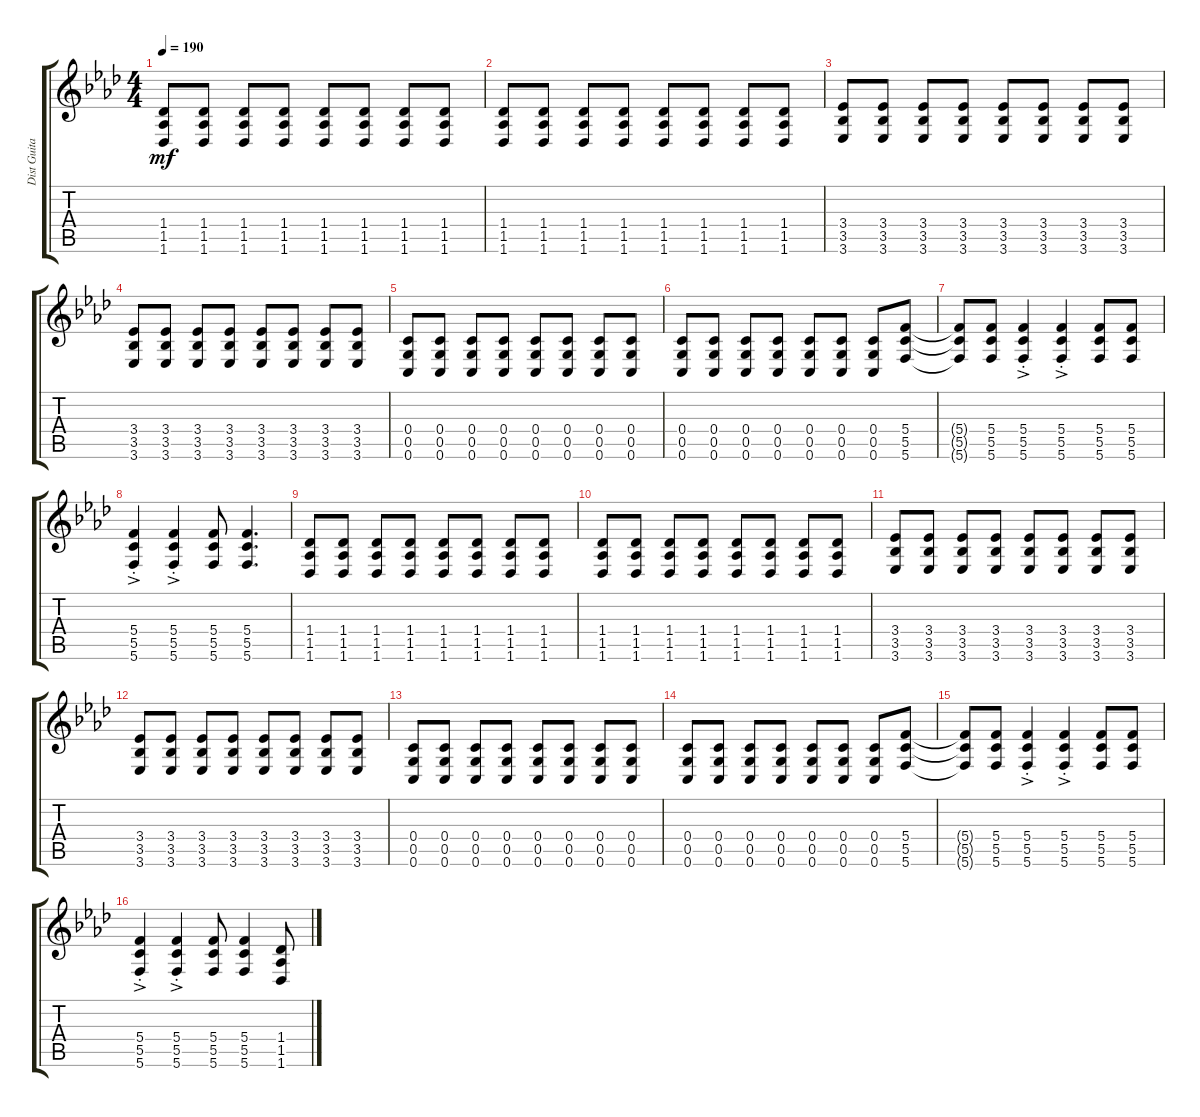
\track ("Dist Guitar 5" "Dist Guita") {instrument distortionguitar}
\staff {score tabs}
\tuning (D4 A3 F3 C3 G2 C2) {hide}
\ts (4 4)
\tempo 190
\clef g2
\ks ab
(1.4 1.5 1.6).8{dy mf} (1.4 1.5 1.6).8 (1.4 1.5 1.6).8 (1.4 1.5 1.6).8 (1.4 1.5 1.6).8 (1.4 1.5 1.6).8 (1.4 1.5 1.6).8 (1.4 1.5 1.6).8 |
(1.4 1.5 1.6).8 (1.4 1.5 1.6).8 (1.4 1.5 1.6).8 (1.4 1.5 1.6).8 (1.4 1.5 1.6).8 (1.4 1.5 1.6).8 (1.4 1.5 1.6).8 (1.4 1.5 1.6).8 |
(3.4 3.5 3.6).8 (3.4 3.5 3.6).8 (3.4 3.5 3.6).8 (3.4 3.5 3.6).8 (3.4 3.5 3.6).8 (3.4 3.5 3.6).8 (3.4 3.5 3.6).8 (3.4 3.5 3.6).8 |
(3.4 3.5 3.6).8 (3.4 3.5 3.6).8 (3.4 3.5 3.6).8 (3.4 3.5 3.6).8 (3.4 3.5 3.6).8 (3.4 3.5 3.6).8 (3.4 3.5 3.6).8 (3.4 3.5 3.6).8 |
(0.4 0.5 0.6).8 (0.4 0.5 0.6).8 (0.4 0.5 0.6).8 (0.4 0.5 0.6).8 (0.4 0.5 0.6).8 (0.4 0.5 0.6).8 (0.4 0.5 0.6).8 (0.4 0.5 0.6).8 |
(0.4 0.5 0.6).8 (0.4 0.5 0.6).8 (0.4 0.5 0.6).8 (0.4 0.5 0.6).8 (0.4 0.5 0.6).8 (0.4 0.5 0.6).8 (0.4 0.5 0.6).8 (5.4 5.5 5.6).8 |
(5.4{t} 5.5{t} 5.6{t}).8 (5.4 5.5 5.6).8 (5.4{ac st} 5.5{ac st} 5.6{ac st}).4 (5.4{ac st} 5.5{ac st} 5.6{ac st}).4 (5.4 5.5 5.6).8 (5.4 5.5 5.6).8 |
(5.4{ac st} 5.5{ac st} 5.6{ac st}).4 (5.4{ac st} 5.5{ac st} 5.6{ac st}).4 (5.4 5.5 5.6).8 (5.4 5.5 5.6).4{d} |
(1.4 1.5 1.6).8 (1.4 1.5 1.6).8 (1.4 1.5 1.6).8 (1.4 1.5 1.6).8 (1.4 1.5 1.6).8 (1.4 1.5 1.6).8 (1.4 1.5 1.6).8 (1.4 1.5 1.6).8 |
(1.4 1.5 1.6).8 (1.4 1.5 1.6).8 (1.4 1.5 1.6).8 (1.4 1.5 1.6).8 (1.4 1.5 1.6).8 (1.4 1.5 1.6).8 (1.4 1.5 1.6).8 (1.4 1.5 1.6).8 |
(3.4 3.5 3.6).8 (3.4 3.5 3.6).8 (3.4 3.5 3.6).8 (3.4 3.5 3.6).8 (3.4 3.5 3.6).8 (3.4 3.5 3.6).8 (3.4 3.5 3.6).8 (3.4 3.5 3.6).8 |
(3.4 3.5 3.6).8 (3.4 3.5 3.6).8 (3.4 3.5 3.6).8 (3.4 3.5 3.6).8 (3.4 3.5 3.6).8 (3.4 3.5 3.6).8 (3.4 3.5 3.6).8 (3.4 3.5 3.6).8 |
(0.4 0.5 0.6).8 (0.4 0.5 0.6).8 (0.4 0.5 0.6).8 (0.4 0.5 0.6).8 (0.4 0.5 0.6).8 (0.4 0.5 0.6).8 (0.4 0.5 0.6).8 (0.4 0.5 0.6).8 |
(0.4 0.5 0.6).8 (0.4 0.5 0.6).8 (0.4 0.5 0.6).8 (0.4 0.5 0.6).8 (0.4 0.5 0.6).8 (0.4 0.5 0.6).8 (0.4 0.5 0.6).8 (5.4 5.5 5.6).8 |
(5.4{t} 5.5{t} 5.6{t}).8 (5.4 5.5 5.6).8 (5.4{ac st} 5.5{ac st} 5.6{ac st}).4 (5.4{ac st} 5.5{ac st} 5.6{ac st}).4 (5.4 5.5 5.6).8 (5.4 5.5 5.6).8 |
(5.4{ac st} 5.5{ac st} 5.6{ac st}).4 (5.4{ac st} 5.5{ac st} 5.6{ac st}).4 (5.4 5.5 5.6).8 (5.4 5.5 5.6).4 (1.4 1.5 1.6).8
